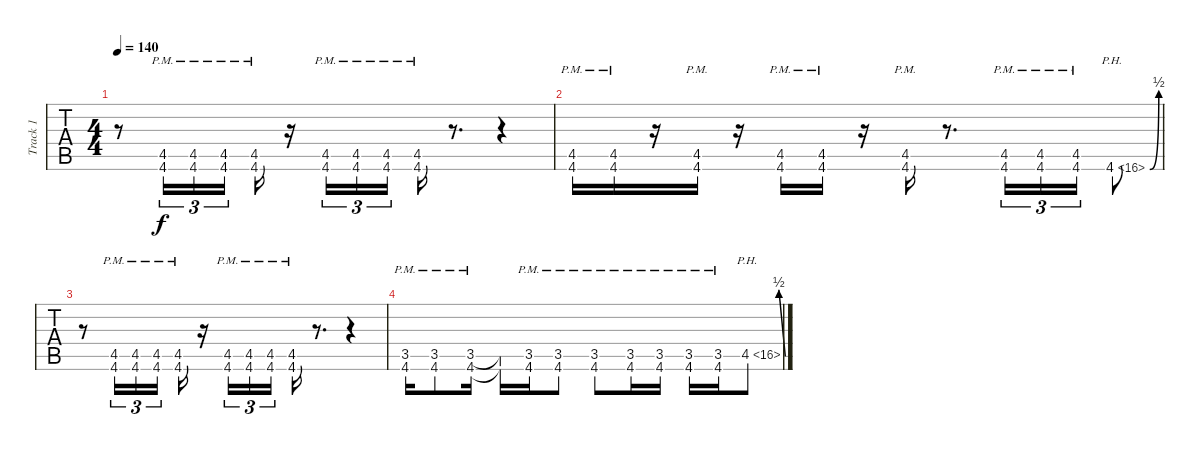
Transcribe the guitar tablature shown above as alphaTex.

\track ("Track 1" "Track 1") {instrument distortionguitar}
\staff {tabs}
\tuning (Bb3 F3 Db3 Ab2 Eb2 Ab1) {hide}
\ts (4 4)
\tempo 140
\clef f4
\ks c
r.8{dy f} (4.5{pm} 4.6{pm}).16{tu (3 2)} (4.5{pm} 4.6{pm}).16{tu (3 2)} (4.5{pm} 4.6{pm}).16{tu (3 2)} (4.5{pm} 4.6{pm}).16 r.16 (4.5{pm} 4.6{pm}).16{tu (3 2)} (4.5{pm} 4.6{pm}).16{tu (3 2)} (4.5{pm} 4.6{pm}).16{tu (3 2)} (4.5{pm} 4.6{pm}).16 r.8{d} r.4 |
(4.5{pm} 4.6{pm}).16 (4.5{pm} 4.6{pm}).16 r.16 (4.5{pm} 4.6{pm}).16 r.16 (4.5{pm} 4.6{pm}).16 (4.5{pm} 4.6{pm}).16 r.16 (4.5{pm} 4.6{pm}).16 r.8{d} (4.5{pm} 4.6{pm}).16{tu (3 2)} (4.5{pm} 4.6{pm}).16{tu (3 2)} (4.5{pm} 4.6{pm}).16{tu (3 2)} 4.6{be (bend 0 0 60 2) ph 12}.8 |
r.8 (4.5{pm} 4.6{pm}).16{tu (3 2)} (4.5{pm} 4.6{pm}).16{tu (3 2)} (4.5{pm} 4.6{pm}).16{tu (3 2)} (4.5{pm} 4.6{pm}).16 r.16 (4.5{pm} 4.6{pm}).16{tu (3 2)} (4.5{pm} 4.6{pm}).16{tu (3 2)} (4.5{pm} 4.6{pm}).16{tu (3 2)} (4.5{pm} 4.6{pm}).16 r.8{d} r.4 |
(3.5{pm} 4.6{pm}).16 (3.5{pm} 4.6{pm}).8 (3.5{pm} 4.6{pm}).16 (3.5{t} 4.6{t}).16 (3.5{pm} 4.6{pm}).16 (3.5{pm} 4.6{pm}).8 (3.5{pm} 4.6{pm}).8 (3.5{pm} 4.6{pm}).16 (3.5{pm} 4.6{pm}).16 (3.5{pm} 4.6{pm}).16 (3.5{pm} 4.6{pm}).16 4.5{be (bend 0 0 60 2) ph 12}.8
